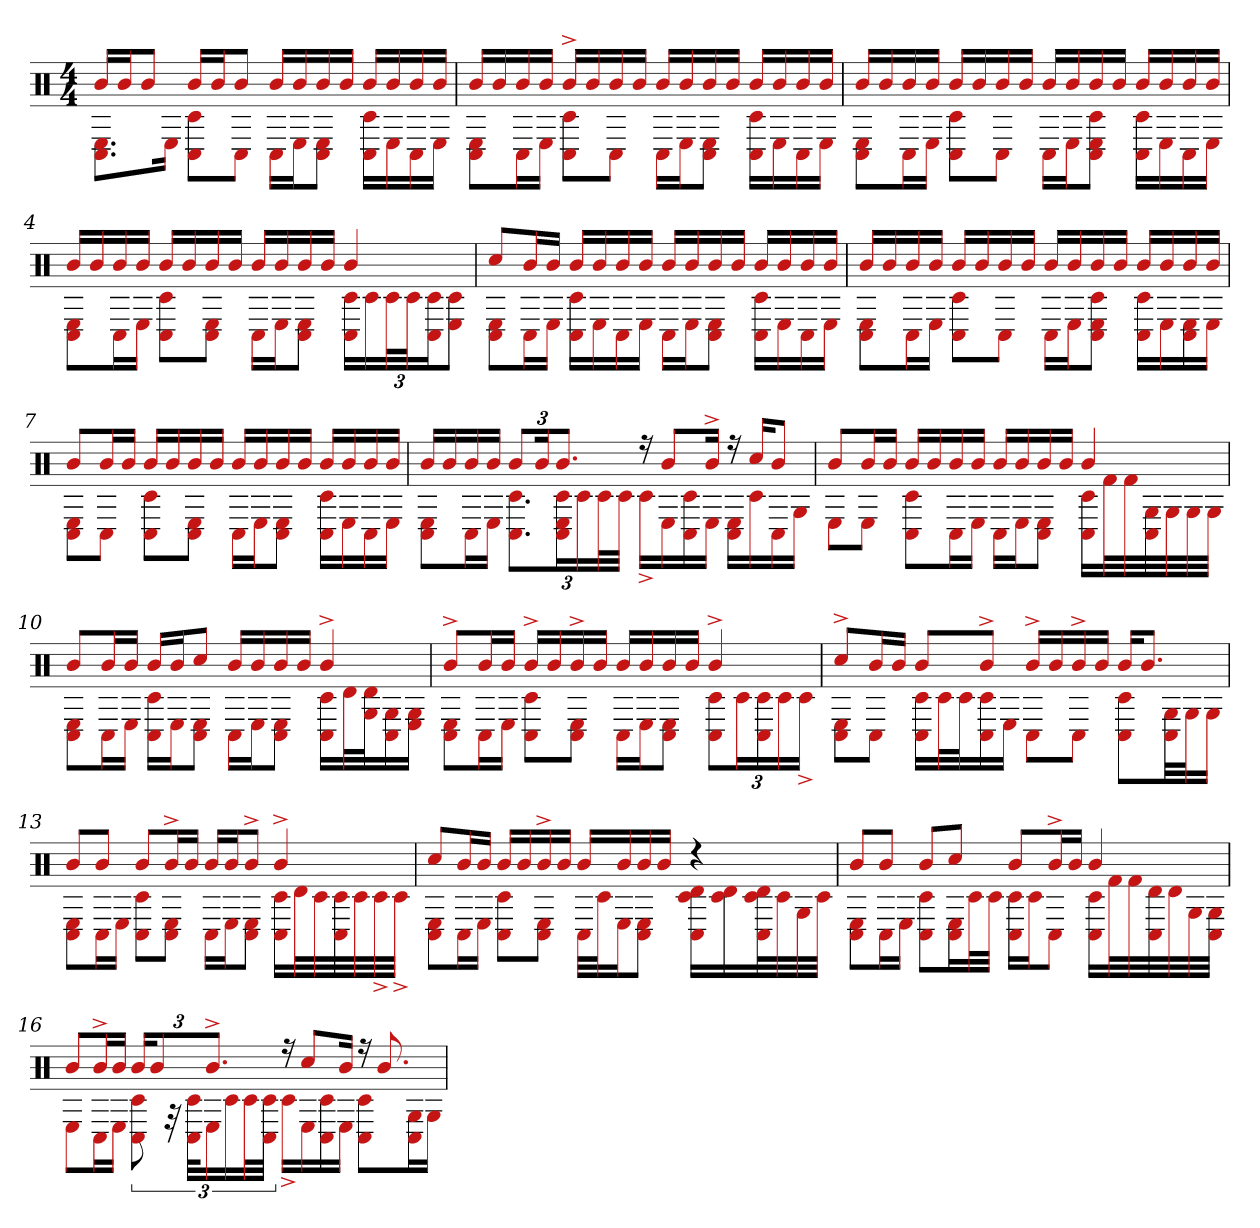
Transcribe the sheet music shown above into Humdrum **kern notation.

**kern
*part1
*staff1
*clefX
*k[]
*M4/4
=1
*^
16bLL	8.C# 8.EL
16bJ	.
8bJ	.
.	16EJk
16bLL	8C# 8c#L
16bJ	.
8bJ	8C#J
16bLL	16C#LL
16b	16EJ
16b	8C# 8EJ
16bJJ	.
16bLL	16c# 16C#LL
16b	16E
16b	16C#
16bJJ	16EJJ
=2	=2
16bLL	8C# 8EL
16b	.
16b	16C#L
16bJJ	16EJJ
16b^LL	8C# 8c#L
16b	.
16b	8C#J
16bJJ	.
16bLL	16C#LL
16b	16EJ
16b	8C# 8EJ
16bJJ	.
16bLL	16C# 16c#LL
16b	16E
16b	16C#
16bJJ	16EJJ
=3	=3
16bLL	8C# 8EL
16b	.
16b	16C#L
16bJJ	16EJJ
16bLL	8C# 8c#L
16b	.
16b	8C#J
16bJJ	.
16bLL	16C#LL
16b	16EJ
16b	8C# 8E 8c#J
16bJJ	.
16bLL	16C# 16c#LL
16b	16E
16b	16C#
16bJJ	16EJJ
=4	=4
16bLL	8C# 8EL
16b	.
16b	16C#L
16bJJ	16EJJ
16bLL	8C# 8c#L
16b	.
16b	8C# 8EJ
16bJJ	.
16bLL	16C#LL
16b	16EJ
16b	8C# 8EJ
16bJJ	.
4b	24C# 24c#LL
.	24c#
.	48c#L
.	48c#J
.	24C# 24c#J
.	12E 12c#J
=5	=5
8cc#L	8C# 8EL
16bL	16C#L
16bJJ	16EJJ
16bLL	16C# 16c#LL
16b	16E
16b	16C#
16bJJ	16EJJ
16bLL	16C#LL
16b	16EJ
16b	8C# 8EJ
16bJJ	.
16bLL	16C# 16c#LL
16b	16E
16b	16C#
16bJJ	16EJJ
=6	=6
16bLL	8C# 8EL
16b	.
16b	16C#L
16bJJ	16EJJ
16bLL	8C# 8c#L
16b	.
16b	8C#J
16bJJ	.
16bLL	16C#LL
16b	16EJ
16b	8C# 8E 8c#J
16bJJ	.
16bLL	16C# 16c#LL
16b	16E
16b	16C# 16E
16bJJ	16EJJ
=7	=7
8bL	8C# 8EL
16bL	8C#J
16bJJ	.
16bLL	8C# 8c#L
16b	.
16b	8C# 8EJ
16bJJ	.
16bLL	16C#LL
16b	16EJ
16b	8C# 8EJ
16bJJ	.
16bLL	16C# 16c#LL
16b	16E
16b	16C#
16bJJ	16EJJ
=8	=8
16bLL	8C# 8EL
16b	.
16b	16C#L
16bJJ	16EJJ
12bL	12.C# 12.c#L
24bk	.
12.bJ	24C# 24E 24c#L
.	24c#
.	48c#L
.	48c#JJJ
16r	16c#^LL
8bL	16E
.	16C# 16c#
16b^Jk	16EJJ
16r	16C# 16ELL
16cc#KL	16c#
8bJ	16C#
.	16GJJ
=9	=9
8bL	8EL
16bL	8EJ
16bJJ	.
16bLL	8C# 8c#L
16b	.
16b	16C#L
16bJJ	16EJJ
16bLL	16C#LL
16b	16EJ
16b	8C# 8EJ
16bJJ	.
4b	16C# 16c#LL
.	32f#L
.	32f#
.	32G 32C#
.	32G
.	32G
.	32GJJJ
=10	=10
8bL	8C# 8EL
16bL	16C#L
16bJJ	16EJJ
16bLL	16C# 16c#LL
16bJ	16EJ
8cc#J	8C# 8EJ
16bLL	16C#LL
16b	16EJ
16b	8C# 8EJ
16bJJ	.
4b^	16C# 16c#LL
.	32dL
.	32d 32GJ
.	16C# 16G
.	16G 16EJJ
=11	=11
8b^L	8C# 8EL
16bL	16C#L
16bJJ	16EJJ
16b^LL	8C# 8c#L
16b	.
16b^	8C# 8EJ
16bJJ	.
16bLL	16C#LL
16b	16EJ
16b	8C# 8EJ
16bJJ	.
4b^	12c# 12C#L
.	24c#L
.	24C# 24c#
.	24c#
.	24c#^JJ
=12	=12
8cc#^L	8C# 8EL
16bL	8C#J
16bJJ	.
8bL	16C# 16c#LL
.	32c#L
.	32c#J
8b^J	16C# 16c#
.	16EJJ
16b^LL	8C#L
16b	.
16b^	8C#J
16bJJ	.
16bKL	8C# 8c#L
8.bJ	.
.	32C# 32GLL
.	32GJ
.	16GJJ
=13	=13
8bL	8C# 8EL
8bJ	16C#L
.	16EJJ
8bL	8C# 8c#L
16b^L	8C# 8EJ
16bJJ	.
16bLL	16C#LL
16bJ	16EJ
8b^J	8C# 8EJ
4b^	16C# 16c#LL
.	32dL
.	32c#
.	32C# 32c#
.	32c#
.	32c#^
.	32c#^JJJ
=14	=14
8cc#L	8C# 8EL
16bL	16C#L
16bJJ	16EJJ
16bLL	8C# 8c#L
16b	.
16b^	8C# 8EJ
16bJJ	.
16bLL	32C#LLL
.	32c#J
16b	16EJ
16b	8C# 8EJ
16bJJ	.
4r	16C# 16c# 16dLL
.	16d 16c#
.	32C# 32c# 32dL
.	32c#
.	32G
.	32c#JJJ
=15	=15
8bL	8C# 8EL
8bJ	16C#L
.	16EJJ
8bL	8C# 8c#L
8cc#J	16C# 16EL
.	32c#L
.	32c#JJJ
8bL	16C# 16c#LL
.	16c#J
16b^L	8C#J
16bJJ	.
4b	16C# 16c#LL
.	32f#L
.	32f#
.	32C# 32d
.	32d
.	32G
.	32G 32C#JJJ
=16	=16
8bL	8EL
16b^L	16C#L
16bJJ	16EJJ
24bKL	12C# 12c#
12b	.
.	48r
.	48c# 48C#KLL
12.b^J	24E
.	24c#
.	48c#L
.	48c# 48C#JJJ
16r	16c#^LL
8cc#L	16E
.	16C# 16c#
16bJk	16EJJ
16r	8C# 8c#L
8.b	.
.	16C# 16GL
.	16GJJ
*v	*v
=
*-
